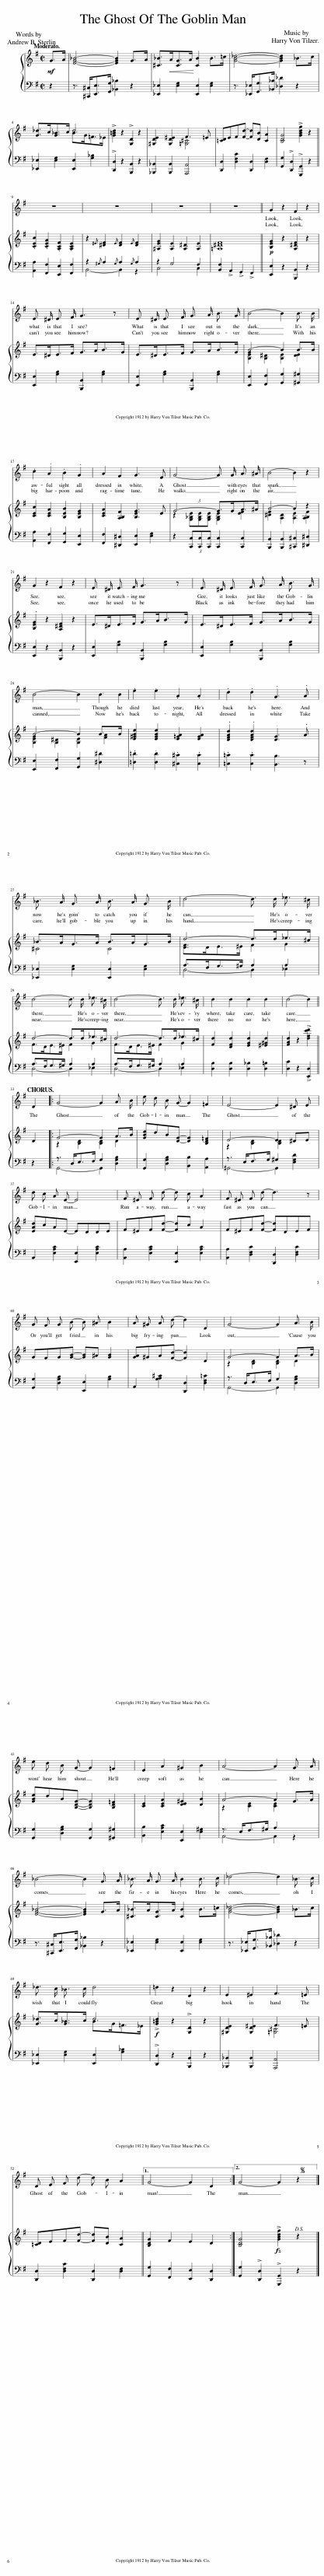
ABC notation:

X:1
%%score 1 { ( 2 4 ) | ( 3 5 ) }
L:1/8
Q:1/4=170
M:2/2
I:linebreak $
K:G
V:1 treble
V:2 treble
V:4 treble
V:3 bass
V:5 bass
V:1
 z2 | z8 | z8 | z8 |$ z8 | %5
 z8 | z8 | z8 | z8 ||$ z8 | %10
 z8 | z8 | z8 || G2 z2 F2 z2 |$ E3/2 ^D/ E3/2 F/ G3 z | %15
 E3/2 ^D/ E3/2 F/ G3/2 A/ B3/2 G/ | B4- B2 B3/2 B/ |$ .c2 .A2 .B2 .G2 | A2 F2 G3 E | G4- G3/2 G/ A3/2 ^A/ | %20
 B4- B2 z2 |$ G2 z2 F2 z2 | E3/2 ^D/ E3/2 F/ G3 z | E3/2 ^D/ E3/2 F/ G3/2 A/ B3/2 G/ |$ B4- B2 B3/2 B/ | %25
 .e2 .e2 .A2 .A2 | .d2 .d2 .G3 .A |$ _B3/2 A/ G3/2 A/ B3/2 A/ G3/2 B/ | d4- d3/2 d/ _e3/2 ^c/ |$ d4- d3/2 d/ _e3/2 ^c/ | %30
 d4- d3/2 d/ _e3/2 ^c/ | d2 d2 d2 d2 | d4- d2 ||$ D2 |: G4- G2 A3/2 B/ | %35
 e d B G- G2 =F2 | E4- E2 ^D E |$ d c A E- E4 | F ^E F d- d c A2 | F ^E F d- d3 z |$ %40
 G F G B- B ^A B2 | A ^G A d- d2 D2 | G4- G2 A3/2 B/ |$ e d B G- G2 =F2 | E2 A2 ^G2 B2 | %45
 A4- A2 G3/2 A/ |$ _B4- B2 G3/2 A/ | _B3/2 A/ G3/2 A/ B2 B3/2 c/ | _d4- d2 _B3/2 c/ |$ _d3/2 c/ _B3/2 c/ d4 | %50
 =d2 z2 D2 z2 | E2 ^E2 F3 =E |$ D E F d- d B A2 ||1 G4- G2 D2 :|2 G4- G2 z2!D.C.! |] %55
V:2
!mf! G>A | [EG_B]4- [EGB]2 G>A | [^C_B]>!<(!A[CG]>A!<)! [CB]2 B>=c | [GB_d]4- [GBd]2 _B>c |$ [G_d]>c[G_B]>c B>G=F>_E | %5
 !>![G=Bd]2 z2 !>![G,D]2 z2 | [^G,DE]2 [G,D^E]2 F3 =E | [=CD]EF[Fd]- [Fd][DB] [CA]2 | [B,DG]4 !>![GBdg]2 z2 ||$ .[CEc]2 .[CEA]2 .[A,CF]2 .[A,CE]2 | %10
 z2{/^E} [^DF]2{/E} [DF]2{/E} [DF]2 | [^A,EG]2 [A,E]2 [A,^D]2 [A,E]2 | [=A,^DF]8 ||!p! [B,EG]2 z2 [A,^DF]2 z2 |$ E>^DE>F G>AB>G | %15
 E>^DE>F G>AB>G | B4- B2 B>B |$ [CEc]2 [CEA]2 [B,EB]2 [B,EG]2 | [CEA]2 [A,B,F]2 [B,EG]3 E | G4- G>GA>^A | %20
 B4- B2 z2 |$ .[B,EG]2 z2 .[A,^DF]2 z2 | E>^DE>F G>AB>G | E>^DE>F G>AB>G |$ B4- B2 B>B | %25
 [E^GBe]2 [EGBe]2 [E=GA]2 [EGA]2 | .[DFAd]2 .[DFAd]2 .[DG]3 .A |$ _B>AG>A B>AG>B | d4- d>d_e>^c |$ d4- d>d_e>^c | %30
 d4- d>d_e>^c | [Fd]2 [DFd]2 [EGd]2 [^E^Gd]2 | [FAd]2 z2 !>![dfc'd']2 ||$ D2 |: G4- G2 A>B | %35
 [GBe]dB[DG]- [DG]2 [B,D=F]2 | E4- E2 ^DE |$ [EAd]cAE- EDDE | F^EF[Fd]- [Fd]c A2 | F^EF[Fd]- [Fd]DEF |$ %40
 GFG[GB]- [GB]^A [GB]2 | [GA]^GA[Fd]- [Fd]2 D2 | G4- G2 A>B |$ [GBe]dB[B,DG]- [B,DG]2 [B,D=F]2 | [CE]2 [CEA]2 [DE^G]2 [DB]2 | %45
 A4- A2 G>A |$ [EG_B]4- [EGB]2 G>A | [^C_B]>A[CG]>A [CB]2 B>=c | [GB_d]4- [GBd]2 _B>c |$ [G_d]>c[G_B]>c B>G=F>_E | %50
!f! !>![G=Bd]2 z2 !>![G,D]2 z2 | [^G,DE]2 [G,D^E]2 F3 =E |$ [=CD]EF[Fd]- [Fd][DB] [CA]2 ||1 [B,DG]2 F2 E2 D2 :|2 [B,DG]4 !>![GBdg]2 z2 |] %55
V:3
 z2 | z3/2 [^C,,^C,]<[E,,E,][G,,G,]/ [_B,,_B,]2 z2 | [_E,,_E,]2 [E,G,]2 [E,,E,]2 [E,G,]2 | z3/2 [_E,,_E,]<[G,,G,][_B,,_B,]/ [_D,_D]2 z2 |$ [_E,,_E,]2 [E,G,]2 [E,,E,]2 [G,_B,]2 | %5
 !>![D,,D,]2 z2 [B,,,B,,]2 z2 | [_B,,,_B,,]2 [B,,,B,,]2 [A,,,A,,]4 | [D,,D,]2 [D,F,C]2 [D,,D,]2 [D,F,]2 | [G,,G,]2 !>![D,,D,]2 !>![G,,,G,,]2 z2 ||$ [A,,A,]2 [F,,F,]2 [E,,E,]2 [F,,F,]2 | %10
 z2{/^G,} A,2{/G,} A,2{/G,} A,2 | z2 G,4 F,2 | [B,,F,]2 !>!A,,2 !>!G,,2 !>!F,,2 || [E,,E,]2 z2 [B,,,B,,]2 z2 |$ [E,,E,]2 [G,B,]2 [B,,,B,,]2 [G,B,]2 | %15
 [E,,E,]2 [G,B,]2 [B,,,B,,]2 [G,B,]2 | [E,,E,]2 [F,,F,]2 [G,,G,]2 [^G,,^G,]2 |$ [A,,A,]2 [F,,F,]2 [G,,G,]2 [E,,E,]2 | [F,,F,]2 [^D,,^D,]2 [E,,E,]2 [E,G,]2 | z2 (3[C,,C,][C,,C,][C,,C,] [C,,C,]2 [C,,C,]2 | %20
 [B,,,B,,]2 [B,,,B,,]2 [^C,,^C,]2 [^D,,^D,]2 |$ [E,,E,]2 z2 [B,,,B,,]2 z2 | [E,,E,]2 [G,B,]2 [B,,,B,,]2 [G,B,]2 | [E,,E,]2 [G,B,]2 [B,,,B,,]2 [G,B,]2 |$ [E,,E,]2 [F,,F,]2 [G,,G,]2 [^D,^D]2 | %25
 .[=D,=D]2 .[D,D]2 .[^C,^C]2 .[C,C]2 | .[=C,=C]2 .[C,C]2 [B,,B,]3 z |$ [_E,,_E,]2 [E,G,]2 [E,,E,]2 [E,G,]2 | A,>F,G,>^G, A,2 A,2 |$ A,>F,G,>^G, A,2 A,2 | %30
 A,>F,G,>^G, A,2 A,2 | [D,B,]2 [D,B,]2 [D,_B,]2 [D,=B,]2 | [D,C]2 z2 !>![E,,D,]2 ||$ z2 |: z3/2 D,<E,F,/ G,2 [D,G,B,]2 | %35
 [G,,G,]2 [D,G,B,]2 [B,,B,]2 [A,,A,]2 | z3/2 E,<F,G,/ ^G,2 [E,G,D]2 |$ A,,2 [E,A,C]2 [E,,E,]2 [E,A,C]2 | [A,,A,]2 [E,A,C]2 [E,,E,]2 [E,A,C]2 | [A,,A,]2 [D,F,C]2 [D,,D,]2 [D,F,C]2 |$ %40
 [G,,G,]2 [D,G,B,]2 [E,,E,]2 [G,B,]2 | A,,2 [G,A,^C]2 [D,,D,]2 [D,F,=C]2 | z3/2 D,<E,F,/ G,2 [D,G,B,]2 |$ [G,,G,]2 [D,G,B,]2 [G,,G,]2 [^G,,^G,]2 | [B,,B,]2 [E,A,C]2 [E,,E,]2 [E,^G,]2 | %45
 z3/2 E,<F,^G,/ A,2 z2 |$ z3/2 [^C,,^C,]<[E,,E,][G,,G,]/ [_B,,_B,]2 z2 | [_E,,_E,]2 [E,G,]2 [E,,E,]2 [E,G,]2 | z3/2 [_E,,_E,]<[G,,G,][_B,,_B,]/ [_D,_D]2 z2 |$ [_E,,_E,]2 [E,G,]2 [E,,E,]2 [G,_B,]2 | %50
 !>![D,,D,]2 z2 [B,,,B,,]2 z2 | [_B,,,_B,,]2 [B,,,B,,]2 [A,,,A,,]4 |$ [D,,D,]2 [D,F,C]2 [D,,D,]2 [D,F,]2 ||1 [G,,G,]2 [F,,F,]2 [E,,E,]2 [D,,D,]2 :|2 [G,,G,]2 !>![D,,D,]2 !>![G,,,G,,]2 z2 |] %55
V:4
 x2 | x8 | x8 | x8 |$ x4 _d4 | %5
 x8 | x4 [=G,^C]4 | x8 | x8 ||$ x8 | %10
 x8 | x8 | x8 || x8 |$ x8 | %15
 x8 | [B,EG]2 [B,^D]2 [B,E]2 [DE]2 |$ x8 | x8 | z2 (3[G,_B,E][G,B,E][G,B,E] [G,B,E]2 [EF]2 | %20
 [^DF]2 [A,D]2 [A,E]2 [A,B,F]2 |$ x8 | x8 | x8 |$ [B,EG]2 [B,^D]2 [B,E]2 [FA]2 | %25
 x8 | x8 |$ ^C4 C4 | [DF]>DE>^E F2 G2 |$ F>DE>^E F2 G2 | %30
 F>DE>^E F2 G2 | x8 | x6 ||$ x2 |: z2 [B,D]2 [B,D]2 D2 | %35
 x8 | z2 [B,D]2 [B,D]2 x2 |$ x8 | x8 | x8 |$ %40
 x8 | x8 | z2 [B,D]2 [B,D]2 D2 |$ x8 | x8 | %45
 z2 [CE]2 [CE]2 x2 |$ x8 | x8 | x8 |$ x4 _d4 | %50
 x8 | x4 [=G,^C]4 |$ x8 ||1 x8 :|2 x8 |] %55
V:5
 x2 | x8 | x8 | x8 |$ x8 | %5
 x8 | x8 | x8 | x8 ||$ x8 | %10
 B,,4- B,,2 z2 | C,4 x2 C,2 | x8 || x8 |$ x8 | %15
 x8 | x8 |$ x8 | x8 | x8 | %20
 x8 |$ x8 | x8 | x8 |$ x8 | %25
 x8 | x8 |$ x8 | D,4- D,2 _E,2 |$ D,4- D,2 _E,2 | %30
 D,4- D,2 _E,2 | x8 | x6 ||$ x2 |: G,,4- G,,2 x2 | %35
 x8 | ^G,,4- G,,2 x2 |$ x8 | x8 | x8 |$ %40
 x8 | x8 | G,,4- G,,2 x2 |$ x8 | x8 | %45
 A,,4- A,,2 x2 |$ x8 | x8 | x8 |$ x8 | %50
 x8 | x8 |$ x8 ||1 x8 :|2 x8 |] %55
